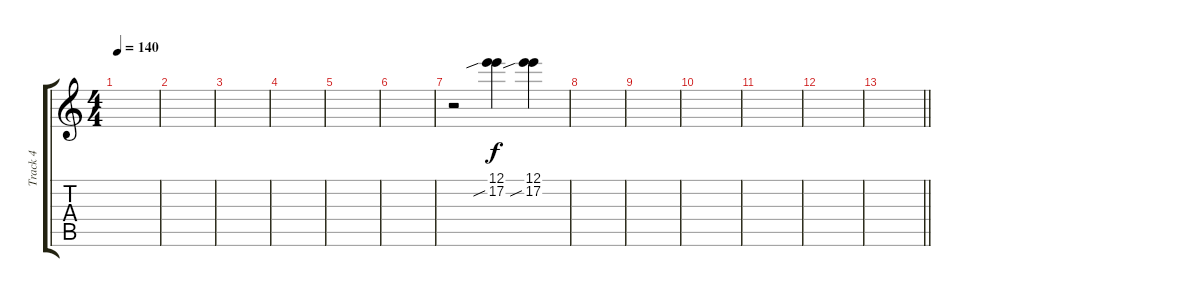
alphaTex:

\track ("Track 4" "Track 4") {instrument overdrivenguitar}
\staff {score tabs}
\tuning (E4 B3 G3 D3 A2 E2) {hide}
\ts (4 4)
\tempo 140
\clef g2
\ks c
|
|
|
|
|
|
r.2{volume 10} (12.1 17.2{sib}).4 (12.1 17.2{sib}).4 |
|
|
|
|
|
\barLineRight lightlight
